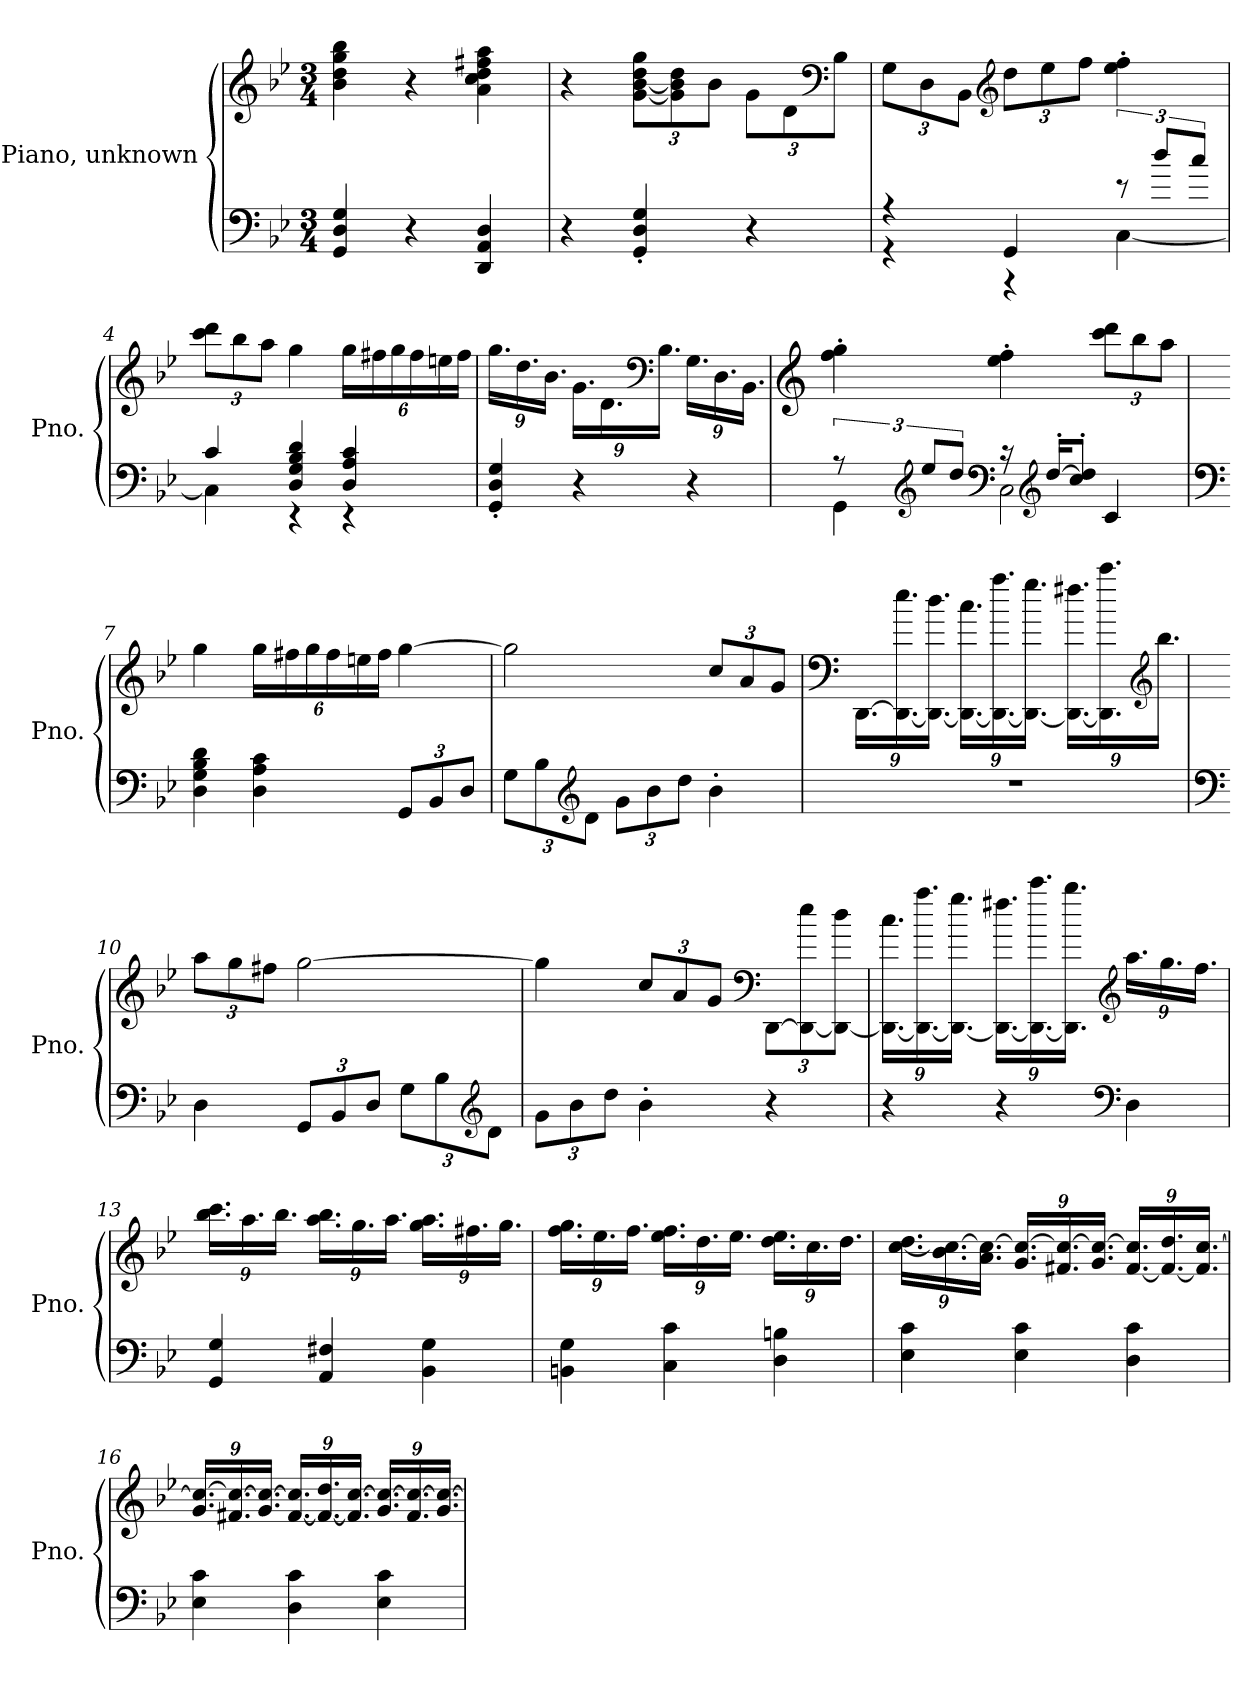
**kern	**kern
*part1	*part1
*staff2	*staff1
*I"Piano, unknown	*
*I'Pno.	*
*clefF4	*clefG2
*k[b-e-]	*k[b-e-]
*M3/4	*M3/4
*MM110	*MM110
=1	=1
4GG/ 4D/ 4G/	4b-\ 4dd\ 4gg\ 4bb-\
4r	4r
4DD/ 4AA/ 4D/	4a\ 4cc\ 4dd\ 4ff#X\ 4aa\
=2	=2
4r	4r
*	*Xbrackettup
4GG/' 4D/' 4G/'	[12g\ [12b-\ 12dd\ 12gg\L
.	12g\] 12b-\] 12dd\
.	12b-\J
4r	12g\L
.	12d\
*	*clefF4
.	12B-\J
=3	=3
*^	*
4r	4r	12G\L
.	.	12D\
.	.	12BB-\J
*	*	*clefG2
4GG/	4r	12dd\L
.	.	12ee-\
.	.	12ff\J
12r	[4C\	4ee-\' 4ff\'
12dd/L	.	.
12cc/J	.	.
=4	=4	=4
4c/	4C\]	12ccc\ 12ddd\L
.	.	12bb-\
.	.	12aa\J
4D/ 4G/ 4B-/ 4d/	4r	4gg\
4D/ 4A/ 4c/	4r	24gg\LL
.	.	24ff#X\
.	.	24gg\
.	.	24ff#\
.	.	24een\
.	.	24ff#\JJ
*v	*v	*
!!LO:LB:g=z
=5	=5
4GG/' 4D/' 4G/'	18.gg\LL
.	18.dd\
.	18.b-\JJ
4r	18.g\LL
.	18.d\
*	*clefF4
.	18.B-\JJ
4r	18.G\LL
.	18.D\
.	18.BB-\JJ
=6	=6
*	*clefG2
*^	*
12r	4GG\	4ff\' 4gg\'
*clefG2	*	*
12ee-/L	.	.
12dd/J	.	.
*clefF4	*	*
16r	2C\	4ee-\' 4ff\'
*clefG2	*	*
[16dd'/KL	.	.
8cc/' 8dd/]'J	.	.
4c/	.	12ccc\ 12ddd\L
.	.	12bb-\
.	.	12aa\J
*v	*v	*
!!LO:LB:g=z
=7	=7
*clefF4	*
4D\ 4G\ 4B-\ 4d\	4gg\
4D\ 4A\ 4c\	24gg\LL
.	24ff#X\
.	24gg\
.	24ff#\
.	24een\
.	24ff#\JJ
*Xbrackettup	*
12GG/L	[4gg\
12BB-/	.
12D/J	.
=8	=8
12G\L	2gg\]
12B-\	.
*clefG2	*
12d\J	.
12g\L	.
12b-\	.
12dd\J	.
4b-'\	12cc/L
.	12a/
.	12g/J
=9	=9
*	*clefF4
2.r	[18.DD\LL
.	18.DD\_ 18.ee-\
.	18.DD\_ 18.dd\JJ
.	18.DD\_ 18.cc\LL
.	18.DD\_ 18.aa\
.	18.DD\_ 18.gg\JJ
.	18.DD\_ 18.ff#X\LL
.	18.DD\] 18.ccc\
*	*clefG2
.	18.bb-\JJ
!!LO:LB:g=z
=10	=10
*clefF4	*
4D\	12aa\L
.	12gg\
.	12ff#X\J
12GG/L	[2gg\
12BB-/	.
12D/J	.
12G\L	.
12B-\	.
*clefG2	*
12d\J	.
=11	=11
12g\L	4gg\]
12b-\	.
12dd\J	.
4b-'\	12cc/L
.	12a/
.	12g/J
*	*clefF4
4r	[12DD\L
.	12DD\_ 12ee-\
.	12DD\_ 12dd\J
=12	=12
4r	18.DD\_ 18.cc\LL
.	18.DD\_ 18.aa\
.	18.DD\_ 18.gg\JJ
4r	18.DD\_ 18.ff#X\LL
.	18.DD\_ 18.ccc\
.	18.DD\] 18.bb-\JJ
*clefF4	*clefG2
4D\	18.aa\LL
.	18.gg\
.	18.ff#\JJ
!!LO:LB:g=z
=13	=13
4GG/ 4G/	18.bb-\ 18.ccc\LL
.	18.aa\
.	18.bb-\JJ
4AA/ 4F#X/	18.aa\ 18.bb-\LL
.	18.gg\
.	18.aa\JJ
4BB-\ 4G\	18.gg\ 18.aa\LL
.	18.ff#X\
.	18.gg\JJ
=14	=14
4BBn\ 4G\	18.ff\ 18.gg\LL
.	18.ee-\
.	18.ff\JJ
4C\ 4c\	18.ee-\ 18.ff\LL
.	18.dd\
.	18.ee-\JJ
4D\ 4Bn\	18.dd\ 18.ee-\LL
.	18.cc\
.	18.dd\JJ
!!LO:LB:g=z
=15	=15
4E-\ 4c\	[18.cc\ 18.dd\LL
.	18.b-\ 18.cc\_
.	18.a\ 18.cc\_JJ
4E-\ 4c\	18.g/ 18.cc/_LL
.	18.f#X/ 18.cc/_
.	18.g/ 18.cc/_JJ
4D\ 4c\	[18.f#/ 18.cc/]LL
.	18.f#/_ 18.dd/
.	18.f#/] [18.cc/JJ
=16	=16
4E-\ 4c\	18.g/ 18.cc/_LL
.	18.f#X/ 18.cc/_
.	18.g/ 18.cc/_JJ
4D\ 4c\	[18.f#/ 18.cc/]LL
.	18.f#/_ 18.dd/
.	18.f#/] [18.cc/JJ
4E-\ 4c\	18.g/ 18.cc/_LL
.	18.f#/ 18.cc/_
.	18.g/ 18.cc/_JJ
=	=
*-	*-
